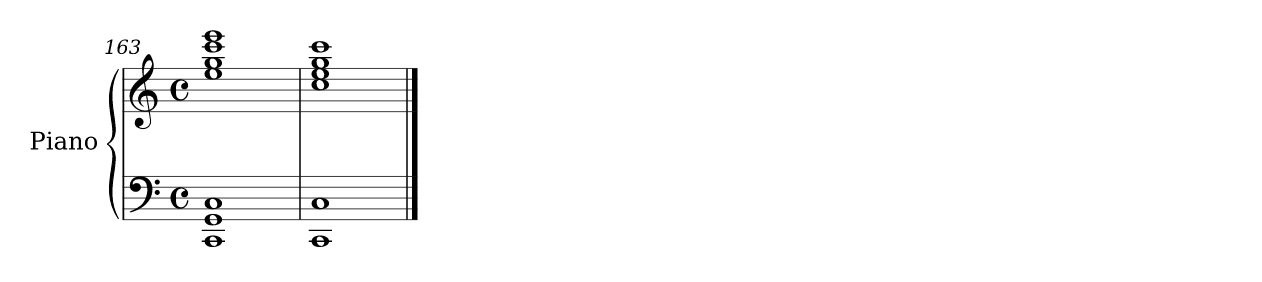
**kern	**kern
*part1	*part1
*staff2	*staff1
*I"Piano	*
*I'Pno.	*
*clefF4	*clefG2
*k[]	*k[]
*M4/4	*M4/4
*met(c)	*met(c)
=163	=163
1CC 1GG 1C	1ee 1gg 1ccc 1eee
=164	=164
1CC 1C	1cc 1ee 1gg 1ccc
==	==
*-	*-
